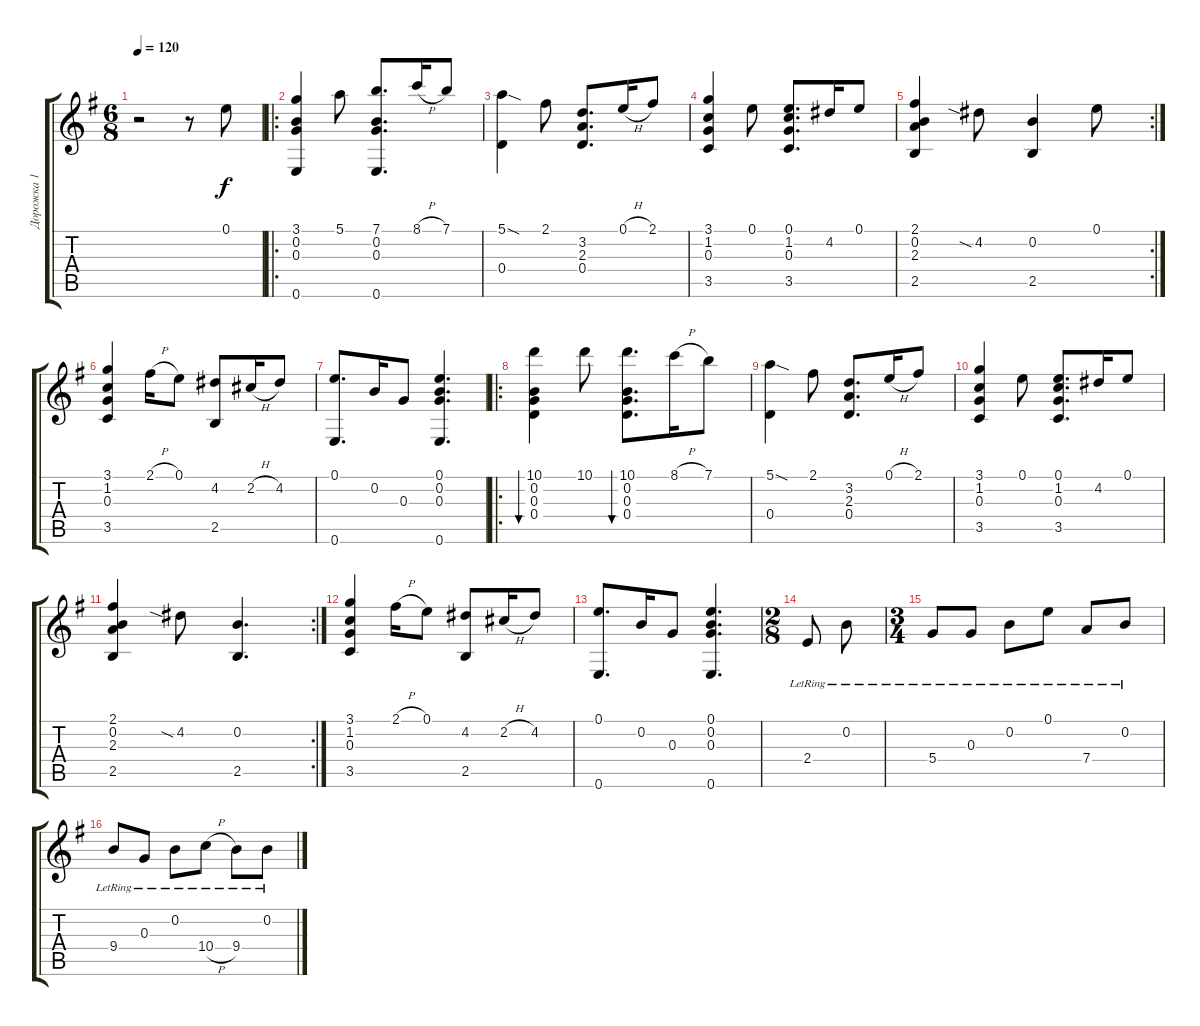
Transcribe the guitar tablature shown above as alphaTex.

\track ("Дорожка 1" "Дорожка 1") {instrument acousticguitarsteel}
\staff {score tabs}
\tuning (E4 B3 G3 D3 A2 E2) {hide}
\ts (6 8)
\tempo 120
\clef g2
\ks g
r.2{dy f instrument acousticguitarsteel} r.8 0.1.8 |
\ro
(3.1 0.2 0.3 0.6).4 5.1.8 (7.1 0.2 0.3 0.6).8{d} 8.1{h}.16 7.1.8 |
(5.1{sod} 0.4).4 2.1.8 (3.2 2.3 0.4).8{d} 0.1{h}.16 2.1.8 |
(3.1 1.2 0.3 3.5).4 0.1.8 (0.1 1.2 0.3 3.5).8{d} 4.2.16 0.1.8 |
\rc 2
(2.1 0.2 2.3 2.5).4 4.2{sia}.8 (0.2 2.5).4 0.1.8 |
(3.1 1.2 0.3 3.5).4 2.1{h}.16 0.1.8 (4.2 2.5).8 2.2{h}.16 4.2.8 |
(0.1 0.6).8{d} 0.2.16 0.3.8 (0.1 0.2 0.3 0.6).4{d} |
\ro
(10.1 0.2 0.3 0.4).4{bu 60} 10.1.8 (10.1 0.2 0.3 0.4).8{d bu 60} 8.1{h}.16 7.1.8 |
(5.1{sod} 0.4).4 2.1.8 (3.2 2.3 0.4).8{d} 0.1{h}.16 2.1.8 |
(3.1 1.2 0.3 3.5).4 0.1.8 (0.1 1.2 0.3 3.5).8{d} 4.2.16 0.1.8 |
\rc 2
(2.1 0.2 2.3 2.5).4 4.2{sia}.8 (0.2 2.5).4{d} |
(3.1 1.2 0.3 3.5).4 2.1{h}.16 0.1.8 (4.2 2.5).8 2.2{h}.16 4.2.8 |
(0.1 0.6).8{d} 0.2.16 0.3.8 (0.1 0.2 0.3 0.6).4{d} |
\ts (2 8)
2.4{lr}.8 0.2{lr}.8 |
\ts (3 4)
5.4{lr}.8 0.3{lr}.8 0.2{lr}.8 0.1{lr}.8 7.4{lr}.8 0.2{lr}.8 |
9.4{lr}.8 0.3{lr}.8 0.2{lr}.8 10.4{h lr}.8 9.4{lr}.8 0.2{lr}.8
